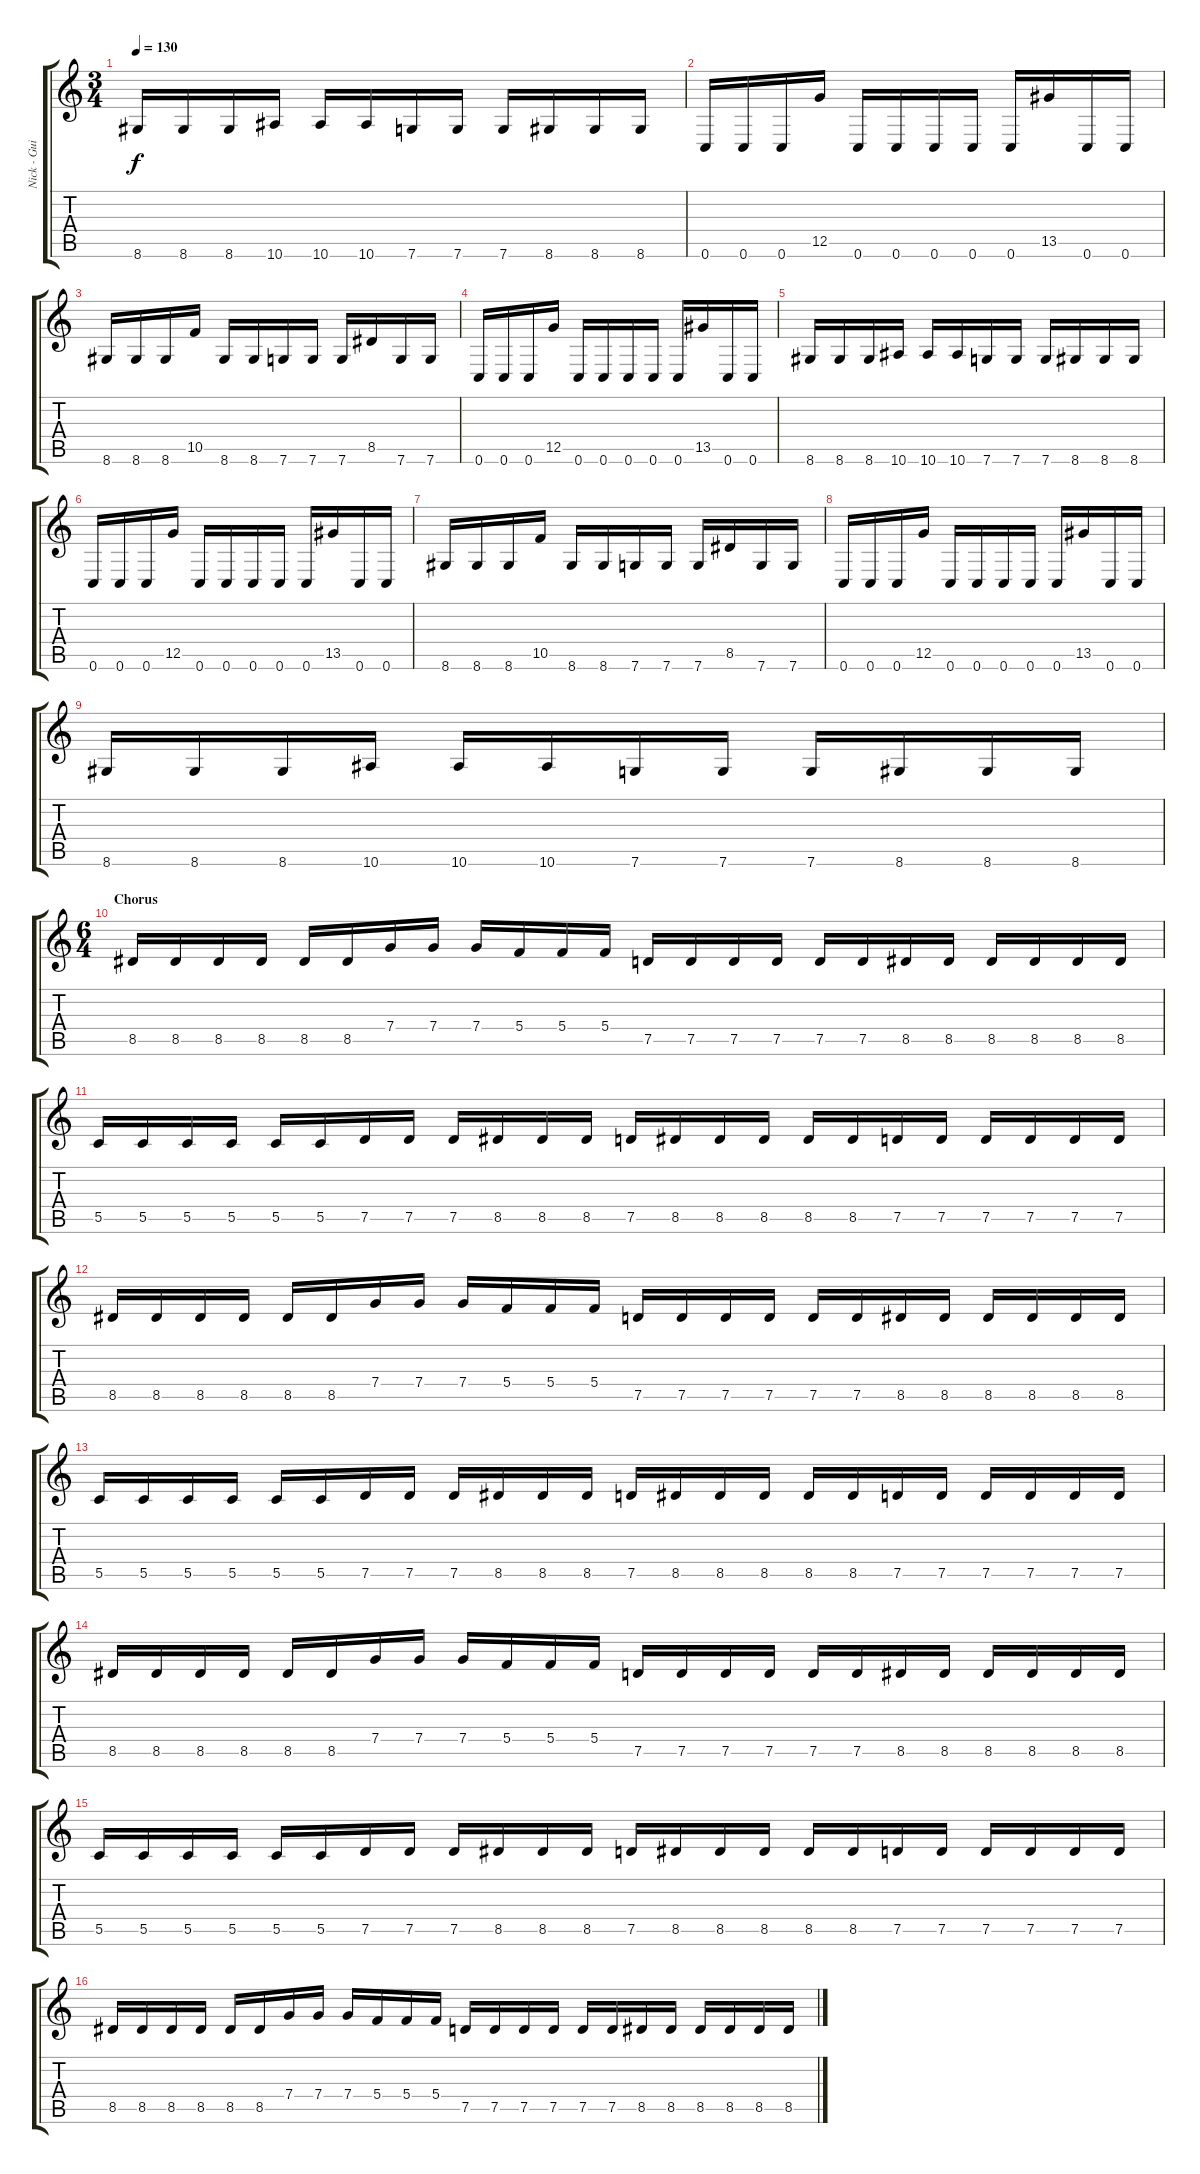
\track ("Nick - Guitar" "Nick - Gui") {instrument distortionguitar}
\staff {score tabs}
\tuning (D4 A3 F3 C3 G2 C2) {hide}
\ts (3 4)
\tempo 130
\clef g2
\ks c
8.6.16{dy f} 8.6.16 8.6.16 10.6.16 10.6.16 10.6.16 7.6.16 7.6.16 7.6.16 8.6.16 8.6.16 8.6.16 |
0.6.16 0.6.16 0.6.16 12.5.16 0.6.16 0.6.16 0.6.16 0.6.16 0.6.16 13.5.16 0.6.16 0.6.16 |
8.6.16 8.6.16 8.6.16 10.5.16 8.6.16 8.6.16 7.6.16 7.6.16 7.6.16 8.5.16 7.6.16 7.6.16 |
0.6.16 0.6.16 0.6.16 12.5.16 0.6.16 0.6.16 0.6.16 0.6.16 0.6.16 13.5.16 0.6.16 0.6.16 |
8.6.16 8.6.16 8.6.16 10.6.16 10.6.16 10.6.16 7.6.16 7.6.16 7.6.16 8.6.16 8.6.16 8.6.16 |
0.6.16 0.6.16 0.6.16 12.5.16 0.6.16 0.6.16 0.6.16 0.6.16 0.6.16 13.5.16 0.6.16 0.6.16 |
8.6.16 8.6.16 8.6.16 10.5.16 8.6.16 8.6.16 7.6.16 7.6.16 7.6.16 8.5.16 7.6.16 7.6.16 |
0.6.16 0.6.16 0.6.16 12.5.16 0.6.16 0.6.16 0.6.16 0.6.16 0.6.16 13.5.16 0.6.16 0.6.16 |
8.6.16 8.6.16 8.6.16 10.6.16 10.6.16 10.6.16 7.6.16 7.6.16 7.6.16 8.6.16 8.6.16 8.6.16 |
\ts (6 4)
\section ("" "Chorus")
8.5.16 8.5.16 8.5.16 8.5.16 8.5.16 8.5.16 7.4.16 7.4.16 7.4.16 5.4.16 5.4.16 5.4.16 7.5.16 7.5.16 7.5.16 7.5.16 7.5.16 7.5.16 8.5.16 8.5.16 8.5.16 8.5.16 8.5.16 8.5.16 |
5.5.16 5.5.16 5.5.16 5.5.16 5.5.16 5.5.16 7.5.16 7.5.16 7.5.16 8.5.16 8.5.16 8.5.16 7.5.16 8.5.16 8.5.16 8.5.16 8.5.16 8.5.16 7.5.16 7.5.16 7.5.16 7.5.16 7.5.16 7.5.16 |
8.5.16 8.5.16 8.5.16 8.5.16 8.5.16 8.5.16 7.4.16 7.4.16 7.4.16 5.4.16 5.4.16 5.4.16 7.5.16 7.5.16 7.5.16 7.5.16 7.5.16 7.5.16 8.5.16 8.5.16 8.5.16 8.5.16 8.5.16 8.5.16 |
5.5.16 5.5.16 5.5.16 5.5.16 5.5.16 5.5.16 7.5.16 7.5.16 7.5.16 8.5.16 8.5.16 8.5.16 7.5.16 8.5.16 8.5.16 8.5.16 8.5.16 8.5.16 7.5.16 7.5.16 7.5.16 7.5.16 7.5.16 7.5.16 |
8.5.16 8.5.16 8.5.16 8.5.16 8.5.16 8.5.16 7.4.16 7.4.16 7.4.16 5.4.16 5.4.16 5.4.16 7.5.16 7.5.16 7.5.16 7.5.16 7.5.16 7.5.16 8.5.16 8.5.16 8.5.16 8.5.16 8.5.16 8.5.16 |
5.5.16 5.5.16 5.5.16 5.5.16 5.5.16 5.5.16 7.5.16 7.5.16 7.5.16 8.5.16 8.5.16 8.5.16 7.5.16 8.5.16 8.5.16 8.5.16 8.5.16 8.5.16 7.5.16 7.5.16 7.5.16 7.5.16 7.5.16 7.5.16 |
8.5.16 8.5.16 8.5.16 8.5.16 8.5.16 8.5.16 7.4.16 7.4.16 7.4.16 5.4.16 5.4.16 5.4.16 7.5.16 7.5.16 7.5.16 7.5.16 7.5.16 7.5.16 8.5.16 8.5.16 8.5.16 8.5.16 8.5.16 8.5.16
